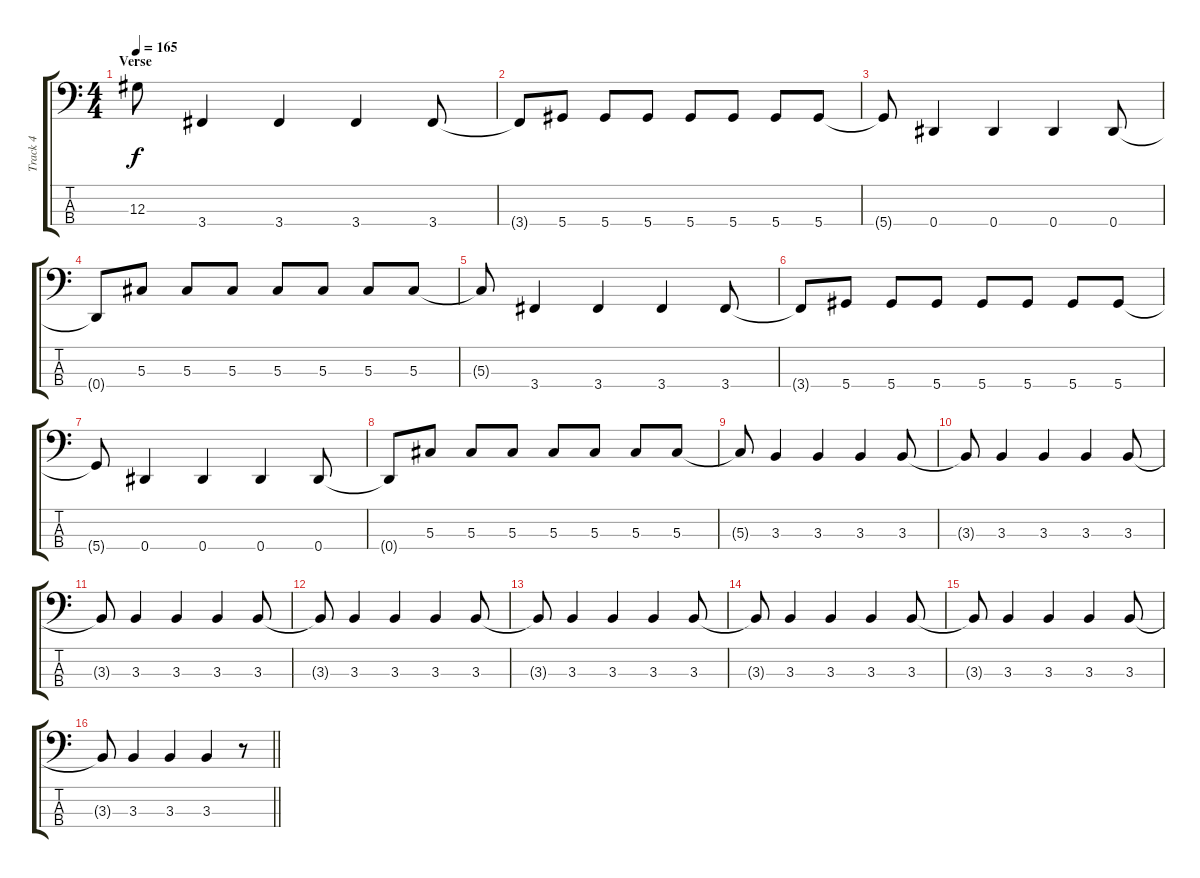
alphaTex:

\track ("Track 4" "Track 4") {instrument electricbassfinger}
\staff {score tabs}
\tuning (Gb2 Db2 Ab1 Eb1) {hide}
\ts (4 4)
\section ("" "Verse")
\tempo 165
\clef f4
\ks c
12.3{t}.8{dy f} 3.4.4 3.4.4 3.4.4 3.4.8 |
3.4{t}.8 5.4.8 5.4.8 5.4.8 5.4.8 5.4.8 5.4.8 5.4.8 |
5.4{t}.8 0.4.4 0.4.4 0.4.4 0.4.8 |
0.4{t}.8 5.3.8 5.3.8 5.3.8 5.3.8 5.3.8 5.3.8 5.3.8 |
5.3{t}.8 3.4.4 3.4.4 3.4.4 3.4.8 |
3.4{t}.8 5.4.8 5.4.8 5.4.8 5.4.8 5.4.8 5.4.8 5.4.8 |
5.4{t}.8 0.4.4 0.4.4 0.4.4 0.4.8 |
0.4{t}.8 5.3.8 5.3.8 5.3.8 5.3.8 5.3.8 5.3.8 5.3.8 |
5.3{t}.8 3.3.4 3.3.4 3.3.4 3.3.8 |
3.3{t}.8 3.3.4 3.3.4 3.3.4 3.3.8 |
3.3{t}.8 3.3.4 3.3.4 3.3.4 3.3.8 |
3.3{t}.8 3.3.4 3.3.4 3.3.4 3.3.8 |
3.3{t}.8 3.3.4 3.3.4 3.3.4 3.3.8 |
3.3{t}.8 3.3.4 3.3.4 3.3.4 3.3.8 |
3.3{t}.8 3.3.4 3.3.4 3.3.4 3.3.8 |
\barLineRight lightlight
3.3{t}.8 3.3.4 3.3.4 3.3.4 r.8
